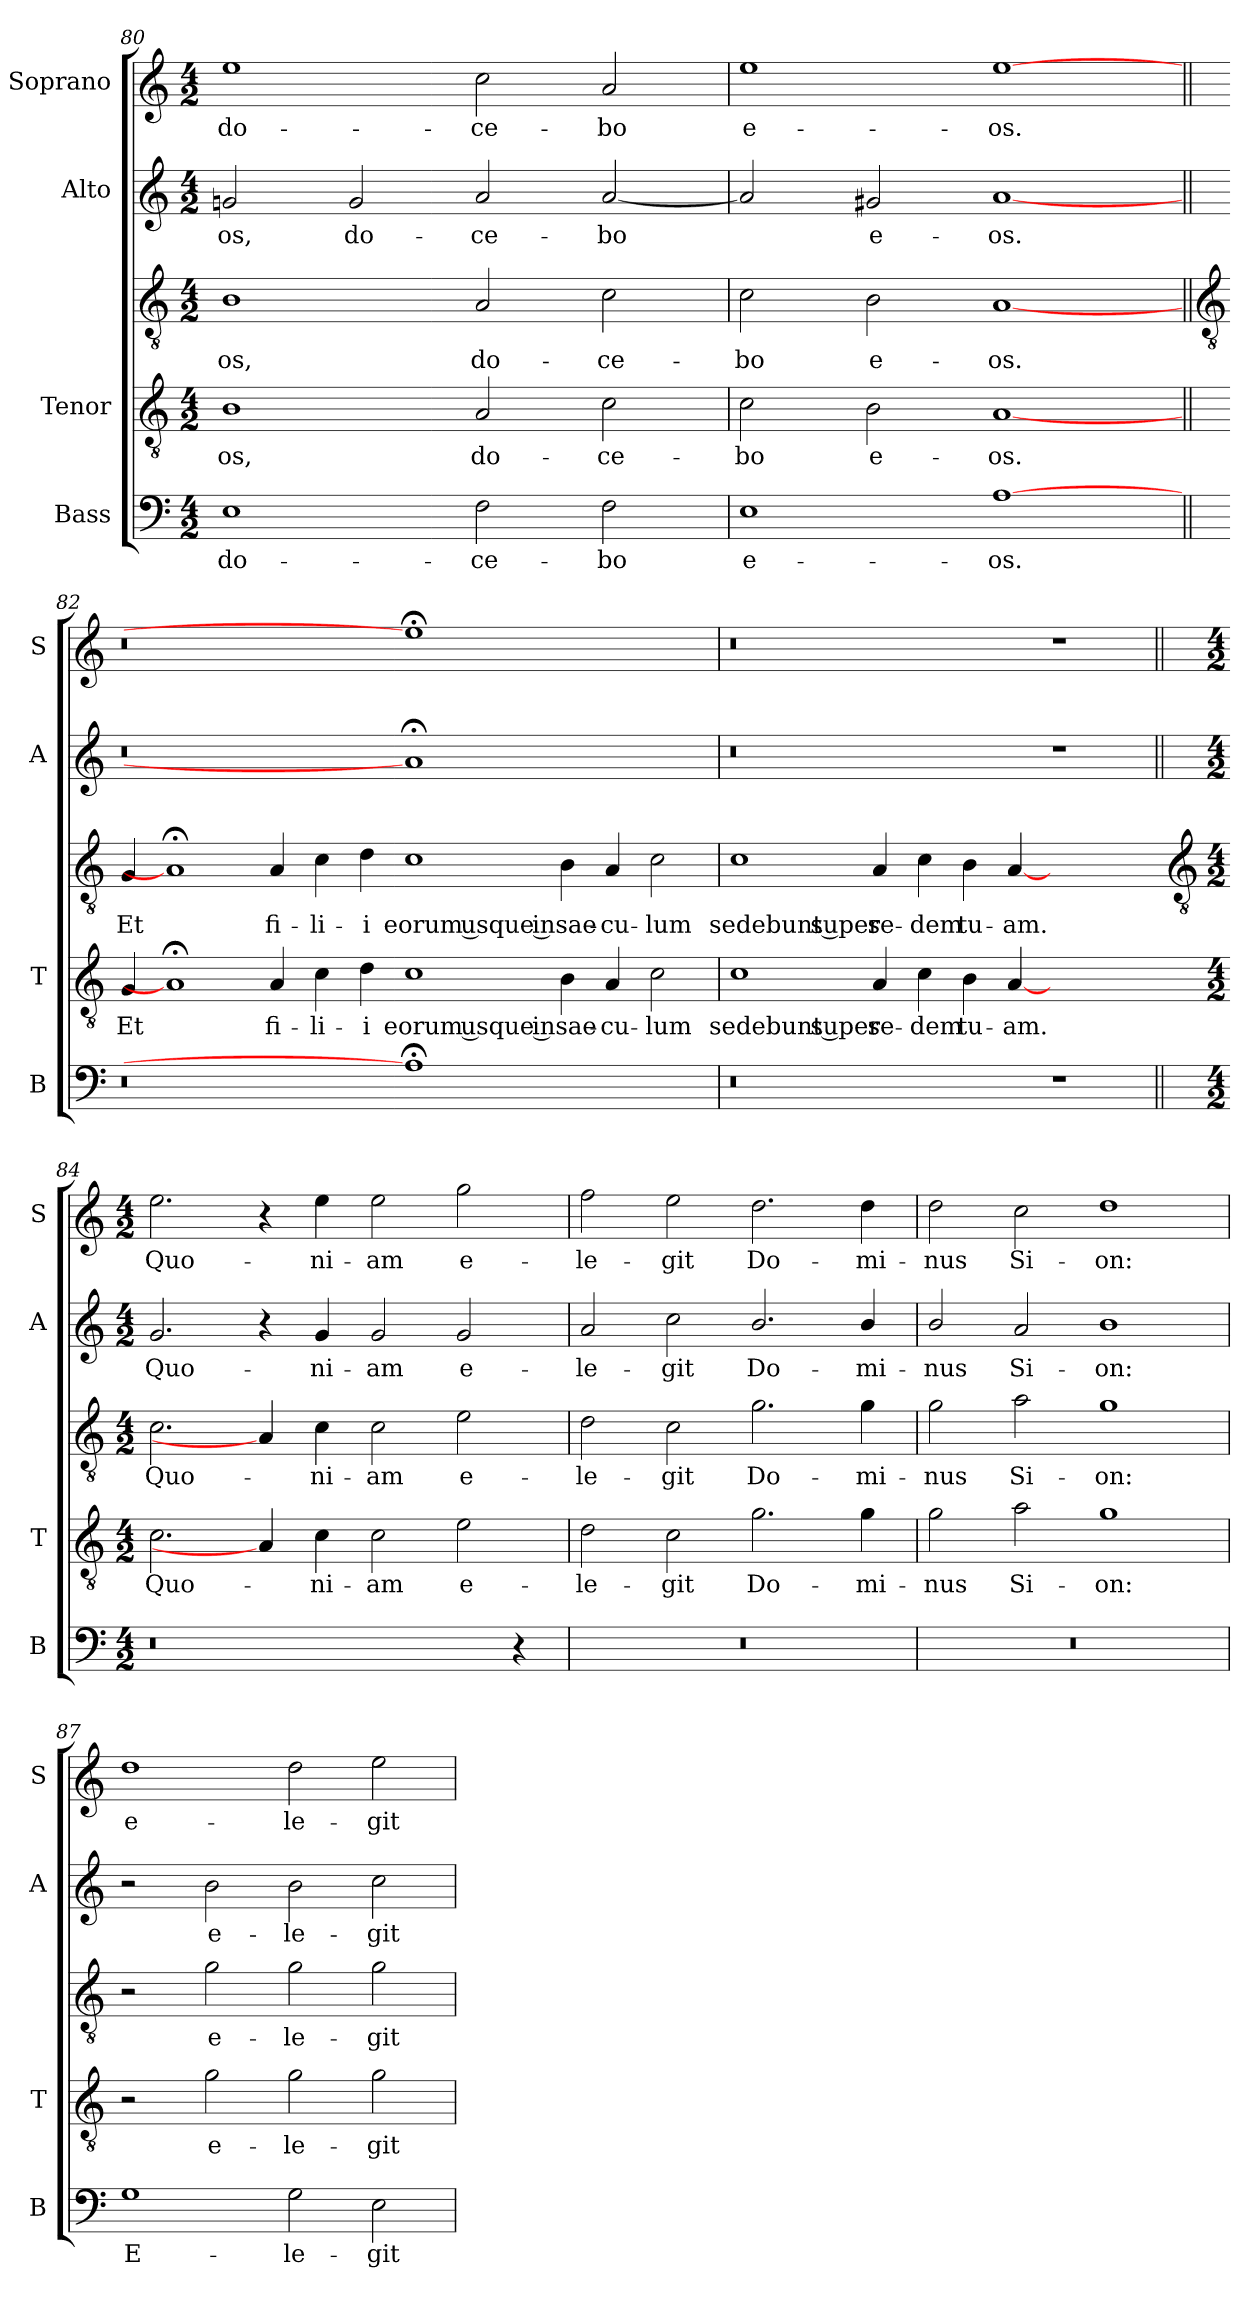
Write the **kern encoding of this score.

**kern	**text	**kern	**text	**kern	**text	**kern	**text	**kern	**text
*part4	*part4	*part3	*part3	*part3	*part3	*part2	*part2	*part1	*part1
*staff5	*staff5	*staff4	*staff4	*staff3	*staff3	*staff2	*staff2	*staff1	*staff1
*I"Bass	*	*I"Tenor	*	*	*	*I"Alto	*	*I"Soprano	*
*I'B	*	*I'T	*	*	*	*I'A	*	*I'S	*
*clefF4	*	*clefGv2	*	*clefGv2	*	*clefG2	*	*clefG2	*
*k[]	*	*k[]	*	*k[]	*	*k[]	*	*k[]	*
*C:	*	*C:	*	*C:	*	*C:	*	*C:	*
*M4/2	*	*M4/2	*	*M4/2	*	*M4/2	*	*M4/2	*
=80	=80	=80	=80	=80	=80	=80	=80	=80	=80
!	!LO:LY:b	!	!LO:LY:b	!	!LO:LY:b	!	!LO:LY:b	!	!LO:LY:b
1E	do-	1B	-os,	1B	-os,	2gn	-os,	1ee	do-
!	!	!	!	!	!	!	!LO:LY:b	!	!
.	.	.	.	.	.	2g	do-	.	.
!	!LO:LY:b	!	!LO:LY:b	!	!LO:LY:b	!	!LO:LY:b	!	!LO:LY:b
2F	-ce-	2A	do-	2A	do-	2a	-ce-	2cc	-ce-
!	!LO:LY:b	!	!LO:LY:b	!	!LO:LY:b	!	!LO:LY:b	!	!LO:LY:b
2F	-bo	2c	-ce-	2c	-ce-	[2a	-bo	2a	-bo
=81	=81	=81	=81	=81	=81	=81	=81	=81	=81
!	!LO:LY:b	!	!LO:LY:b	!	!LO:LY:b	!	!	!	!LO:LY:b
1E	e-	2c	-bo	2c	-bo	2a]	.	1ee	e-
!	!	!	!LO:LY:b	!	!LO:LY:b	!	!LO:LY:b	!	!
.	.	2B	e-	2B	e-	2g#X	e-	.	.
!	!LO:LY:b	!	!LO:LY:b	!	!LO:LY:b	!	!LO:LY:b	!	!LO:LY:b
[1A	-os.	[1A	-os.	[1A	-os.	[1a	-os.	[1ee	-os.
!!LO:LB:g=z
=82||	=82||	=82||	=82||	=82||	=82||	=82||	=82||	=82||	=82||
*	*	*	*	*clefGv2	*	*	*	*	*
!	!	!	!LO:LY:b	!	!LO:LY:b	!	!	!	!
0r	.	4G	Et	4G	Et	0r	.	0r	.
.	.	1A;<]	.	1A;<]	.	.	.	.	.
!	!	!	!LO:LY:b	!	!LO:LY:b	!	!	!	!
.	.	4A	fi-	4A	fi-	.	.	.	.
!	!	!	!LO:LY:b	!	!LO:LY:b	!	!	!	!
.	.	4c	-li-	4c	-li-	.	.	.	.
!	!	!	!LO:LY:b	!	!LO:LY:b	!	!	!	!
.	.	4d	-i	4d	-i	.	.	.	.
!	!	!	!LO:LY:b	!	!LO:LY:b	!	!	!	!
1A;<]	.	1c	eorum usque in	1c	eorum usque in	1a;<]	.	1ee;<]	.
!	!	!	!LO:LY:b	!	!LO:LY:b	!	!	!	!
1ryy	.	4B	sae-	4B	sae-	1ryy	.	1ryy	.
!	!	!	!LO:LY:b	!	!LO:LY:b	!	!	!	!
.	.	4A	-cu-	4A	-cu-	.	.	.	.
!	!	!	!LO:LY:b	!	!LO:LY:b	!	!	!	!
.	.	2c	-lum	2c	-lum	.	.	.	.
=83	=83	=83	=83	=83	=83	=83	=83	=83	=83
!	!	!	!LO:LY:b	!	!LO:LY:b	!	!	!	!
0r	.	1c	sedebunt super	1c	sedebunt super	0r	.	0r	.
!	!	!	!LO:LY:b	!	!LO:LY:b	!	!	!	!
.	.	4A	se-	4A	se-	.	.	.	.
!	!	!	!LO:LY:b	!	!LO:LY:b	!	!	!	!
.	.	4c	-dem	4c	-dem	.	.	.	.
!	!	!	!LO:LY:b	!	!LO:LY:b	!	!	!	!
.	.	4B	tu-	4B	tu-	.	.	.	.
!	!	!	!LO:LY:b	!	!LO:LY:b	!	!	!	!
.	.	[4A	-am.	[4A	-am.	.	.	.	.
1r	.	1ryy	.	1ryy	.	1r	.	1r	.
!!LO:LB:g=z
=84||	=84||	=84-	=84||	=84-	=84||	=84||	=84||	=84||	=84||
*	*	*	*	*clefGv2	*	*	*	*	*
*k[]	*	*	*	*	*	*k[]	*	*k[]	*
*C:	*	*	*	*	*	*C:	*	*C:	*
*M4/2	*	*M4/2	*	*M4/2	*	*M4/2	*	*M4/2	*
!	!	!	!LO:LY:b	!	!LO:LY:b	!	!LO:LY:b	!	!LO:LY:b
0r	.	2.c	Quo-	2.c	Quo-	2.g	Quo-	2.ee	Quo-
.	.	4A]	.	4A]	.	4r	.	4r	.
!	!	!	!LO:LY:b	!	!LO:LY:b	!	!LO:LY:b	!	!LO:LY:b
.	.	4c	-ni-	4c	-ni-	4g	-ni-	4ee	-ni-
!	!	!	!LO:LY:b	!	!LO:LY:b	!	!LO:LY:b	!	!LO:LY:b
.	.	2c	-am	2c	-am	2g	-am	2ee	-am
!	!	!	!LO:LY:b	!	!LO:LY:b	!	!LO:LY:b	!	!LO:LY:b
.	.	2e	e-	2e	e-	2g	e-	2gg	e-
4r	.	.	.	.	.	.	.	.	.
=85	=85	=85	=85	=85	=85	=85	=85	=85	=85
!	!	!	!LO:LY:b	!	!LO:LY:b	!	!LO:LY:b	!	!LO:LY:b
0r	.	2d	-le-	2d	-le-	2a	-le-	2ff	-le-
!	!	!	!LO:LY:b	!	!LO:LY:b	!	!LO:LY:b	!	!LO:LY:b
.	.	2c	-git	2c	-git	2cc	-git	2ee	-git
!	!	!	!LO:LY:b	!	!LO:LY:b	!	!LO:LY:b	!	!LO:LY:b
.	.	2.g	Do-	2.g	Do-	2.b/	Do-	2.dd	Do-
!	!	!	!LO:LY:b	!	!LO:LY:b	!	!LO:LY:b	!	!LO:LY:b
.	.	4g	-mi-	4g	-mi-	4b/	-mi-	4dd	-mi-
=86	=86	=86	=86	=86	=86	=86	=86	=86	=86
!	!	!	!LO:LY:b	!	!LO:LY:b	!	!LO:LY:b	!	!LO:LY:b
0r	.	2g	-nus	2g	-nus	2b/	-nus	2dd	-nus
!	!	!	!LO:LY:b	!	!LO:LY:b	!	!LO:LY:b	!	!LO:LY:b
.	.	2a	Si-	2a	Si-	2a	Si-	2cc	Si-
!	!	!	!LO:LY:b	!	!LO:LY:b	!	!LO:LY:b	!	!LO:LY:b
.	.	1g	-on:	1g	-on:	1b	-on:	1dd	-on:
=87	=87	=87	=87	=87	=87	=87	=87	=87	=87
!	!LO:LY:b	!	!	!	!	!	!	!	!LO:LY:b
1G	E-	2r	.	2r	.	2r	.	1dd	e-
!	!	!	!LO:LY:b	!	!LO:LY:b	!	!LO:LY:b	!	!
.	.	2g	e-	2g	e-	2b	e-	.	.
!	!LO:LY:b	!	!LO:LY:b	!	!LO:LY:b	!	!LO:LY:b	!	!LO:LY:b
2G	-le-	2g	-le-	2g	-le-	2b	-le-	2dd	-le-
!	!LO:LY:b	!	!LO:LY:b	!	!LO:LY:b	!	!LO:LY:b	!	!LO:LY:b
2E	-git	2g	-git	2g	-git	2cc	-git	2ee	-git
=	=	=	=	=	=	=	=	=	=
*-	*-	*-	*-	*-	*-	*-	*-	*-	*-
